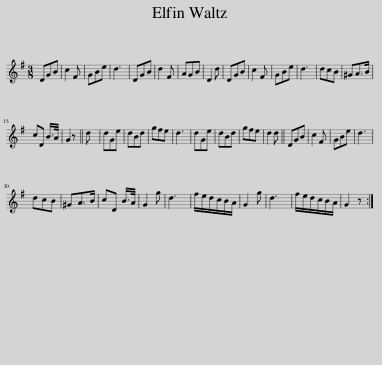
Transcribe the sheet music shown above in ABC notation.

X:1
L:1/8
M:3/8
I:linebreak $
K:G
V:1 treble
V:1
 DGB | c2 F | GBe | d3 | DGB | %5
 d2 F | AGB | D2 d | DGB | c2 F | %10
 GBe | d3 | dcB | ^GA>B |$ cD B/>A/ | %15
 G2 z || d | dGe | dBd | gfe | %20
 d3 | dGe | dBd | gfe | d2 d || %25
 DGB | c2 F | GBe | d3 |$ dcB | %30
 ^GA>B | cD B/>A/ | G2 g | d3 | f/e/d/c/B/A/ | %35
 G2 g | d3 | f/e/d/c/B/A/ | G2 z :| %39
